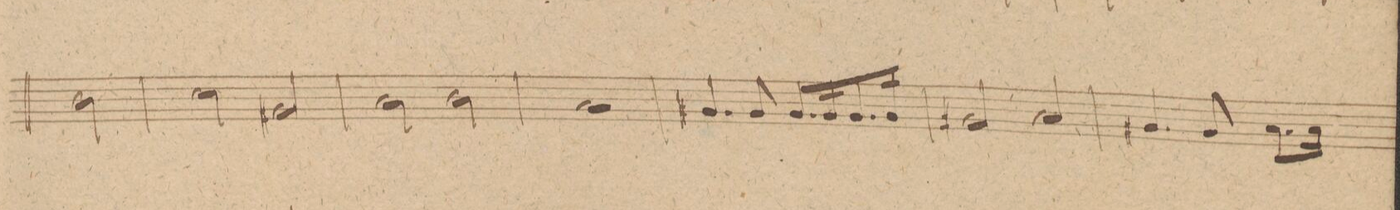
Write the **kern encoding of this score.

**kern	**dynam
*I"Oboi 2do	*
*clefG2	*
*k[]	*
*met(c|)	*
*M2/2	*
2b\	.
=39	=39
2cc\	.
2f#X/	.
=40	=40
2a\	.
2b\	.
=41	=41
1a	.
=42	=42
4.g#X/	.
8g#/	.
8.g#/L	.
16g#/K	.
8.g#/	.
16g#/Jk	.
=43	=43
2g#X/	.
2a/	.
=44	=44
4.g#X/	.
8g#/	.
8.a\L	.
16a\Jk	.
*-	*-
